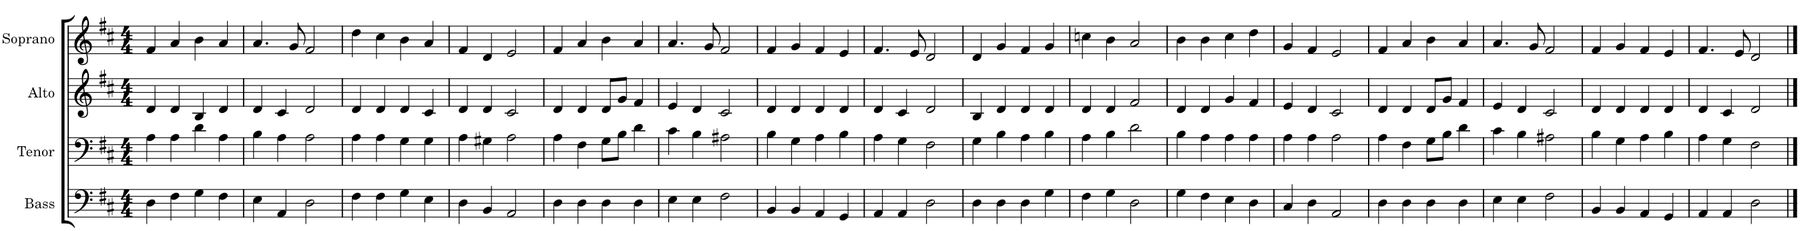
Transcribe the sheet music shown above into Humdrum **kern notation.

**kern	**kern	**kern	**kern
*part4	*part3	*part2	*part1
*staff4	*staff3	*staff2	*staff1
*I"Bass	*I"Tenor	*I"Alto	*I"Soprano
*I'B.	*I'T.	*I'A.	*I'S.
*clefF4	*clefF4	*clefG2	*clefG2
*k[f#c#]	*k[f#c#]	*k[f#c#]	*k[f#c#]
*M4/4	*M4/4	*M4/4	*M4/4
=1	=1	=1	=1
4D\	4A\	4d/	4f#/
4F#\	4A\	4d/	4a/
4G\	4d\	4B/	4b\
4F#\	4A\	4d/	4a/
=2	=2	=2	=2
4E\	4B\	4d/	4.a/
4AA/	4A\	4c#/	.
.	.	.	8g/
2D\	2A\	2d/	2f#/
=3	=3	=3	=3
4F#\	4A\	4d/	4dd\
4F#\	4A\	4d/	4cc#\
4G\	4G\	4d/	4b\
4E\	4G\	4c#/	4a/
=4	=4	=4	=4
4D\	4A\	4d/	4f#/
4BB/	4G#X\	4d/	4d/
2AA/	2A\	2c#/	2e/
=5	=5	=5	=5
4D\	4A\	4d/	4f#/
4D\	4F#\	4d/	4a/
4D\	8G\L	8d/L	4b\
.	8B\J	8g/J	.
4D\	4d\	4f#/	4a/
=6	=6	=6	=6
4E\	4c#\	4e/	4.a/
4E\	4B\	4d/	.
.	.	.	8g/
2F#\	2A#X\	2c#/	2f#/
=7	=7	=7	=7
4BB/	4B\	4d/	4f#/
4BB/	4G\	4d/	4g/
4AA/	4A\	4d/	4f#/
4GG/	4B\	4d/	4e/
=8	=8	=8	=8
4AA/	4A\	4d/	4.f#/
4AA/	4G\	4c#/	.
.	.	.	8e/
2D\	2F#\	2d/	2d/
=9	=9	=9	=9
4D\	4G\	4B/	4d/
4D\	4B\	4d/	4g/
4D\	4A\	4d/	4f#/
4G\	4B\	4d/	4g/
=10	=10	=10	=10
4F#\	4A\	4d/	4ccn\
4G\	4B\	4d/	4b\
2D\	2d\	2f#/	2a/
=11	=11	=11	=11
4G\	4B\	4d/	4b\
4F#\	4A\	4d/	4b\
4E\	4A\	4g/	4cc#\
4D\	4A\	4f#/	4dd\
=12	=12	=12	=12
4C#/	4A\	4e/	4g/
4D\	4A\	4d/	4f#/
2AA/	2A\	2c#/	2e/
=13	=13	=13	=13
4D\	4A\	4d/	4f#/
4D\	4F#\	4d/	4a/
4D\	8G\L	8d/L	4b\
.	8B\J	8g/J	.
4D\	4d\	4f#/	4a/
=14	=14	=14	=14
4E\	4c#\	4e/	4.a/
4E\	4B\	4d/	.
.	.	.	8g/
2F#\	2A#X\	2c#/	2f#/
=15	=15	=15	=15
4BB/	4B\	4d/	4f#/
4BB/	4G\	4d/	4g/
4AA/	4A\	4d/	4f#/
4GG/	4B\	4d/	4e/
=16	=16	=16	=16
4AA/	4A\	4d/	4.f#/
4AA/	4G\	4c#/	.
.	.	.	8e/
2D\	2F#\	2d/	2d/
==	==	==	==
*-	*-	*-	*-
